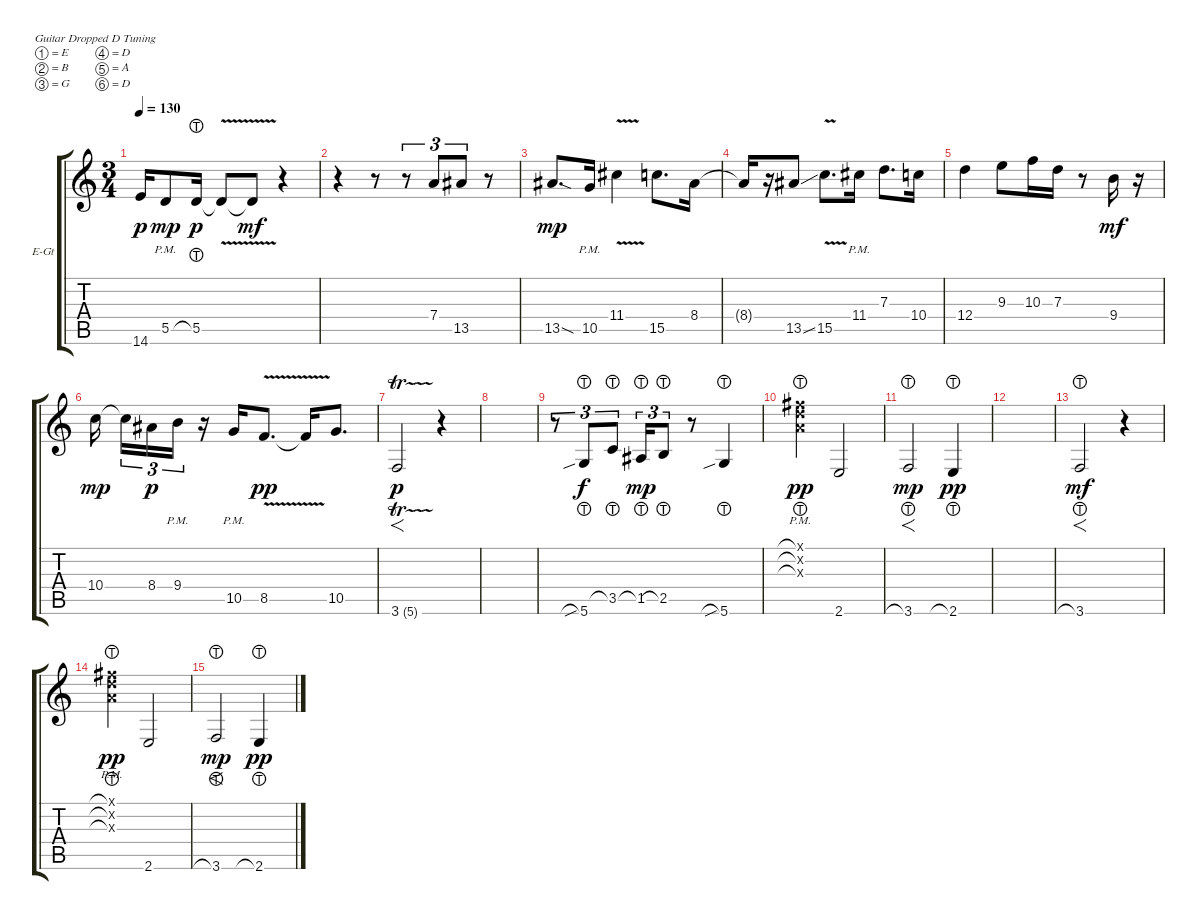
\bracketExtendMode groupsimilarinstruments
\firstSystemTrackNameOrientation horizontal
\otherSystemsTrackNameOrientation horizontal
\track ("S-Guitar" "E-Gt") {instrument electricguitarclean}
\staff {score tabs}
\tuning (E4 B3 G3 D3 A2 D2)
\ts (3 4)
\tempo 130
\clef g2
\ks c
14.6{t}.16{dy p} 5.5{pm}.8{dy mp} 5.5{lht}.16{dy p} 5.5{v t}.8 5.5{t}.8{dy mf} r.4 |
r.4 r.8 r.8{tu (3 2)} 7.4.8{tu (3 2)} 13.5.8{tu (3 2)} r.8 |
13.5{sod}.8{d dy mp} 10.5{pm}.16 11.4{v}.4 15.5.8{d} 8.4.16 |
8.4{t}.16 r.16 13.5{ss}.8 15.5{v}.8{d} 11.4{pm}.16 7.3.8{d} 10.4.16 |
12.4.4 9.3.8 10.3.16 7.3.16 r.8 9.4.16{dy mf} r.16 |
10.4.16{dy mp} 10.4{t}.16{tu (3 2)} 8.4.16{tu (3 2) dy p} 9.4{pm}.16{tu (3 2)} r.16 10.5{pm}.16 8.5{v}.8{d dy pp} 8.5{t}.16 10.5.8{d} |
3.6{tr (5 16)}.2{f dy p} r.4 |
|
r.8{tu (3 2)} 5.6{sib lht}.8{tu (3 2) dy f} 3.5{lht}.8{tu (3 2)} 1.5{lht}.16{tu (3 2) dy mp} 2.5{lht}.8{tu (3 2)} r.8 5.6{sib lht}.4 |
(3.2{lht pm x} 2.3{lht pm x} 2.1{lht pm x}).4{dy pp} 2.6.2 |
3.6{lht}.2{f dy mp} 2.6{lht}.4{dy pp} |
|
3.6{lht}.2{f dy mf} r.4 |
(3.2{lht pm x} 2.3{lht pm x} 2.1{lht pm x}).4{dy pp} 2.6.2 |
3.6{lht}.2{f dy mp} 2.6{lht}.4{dy pp}
